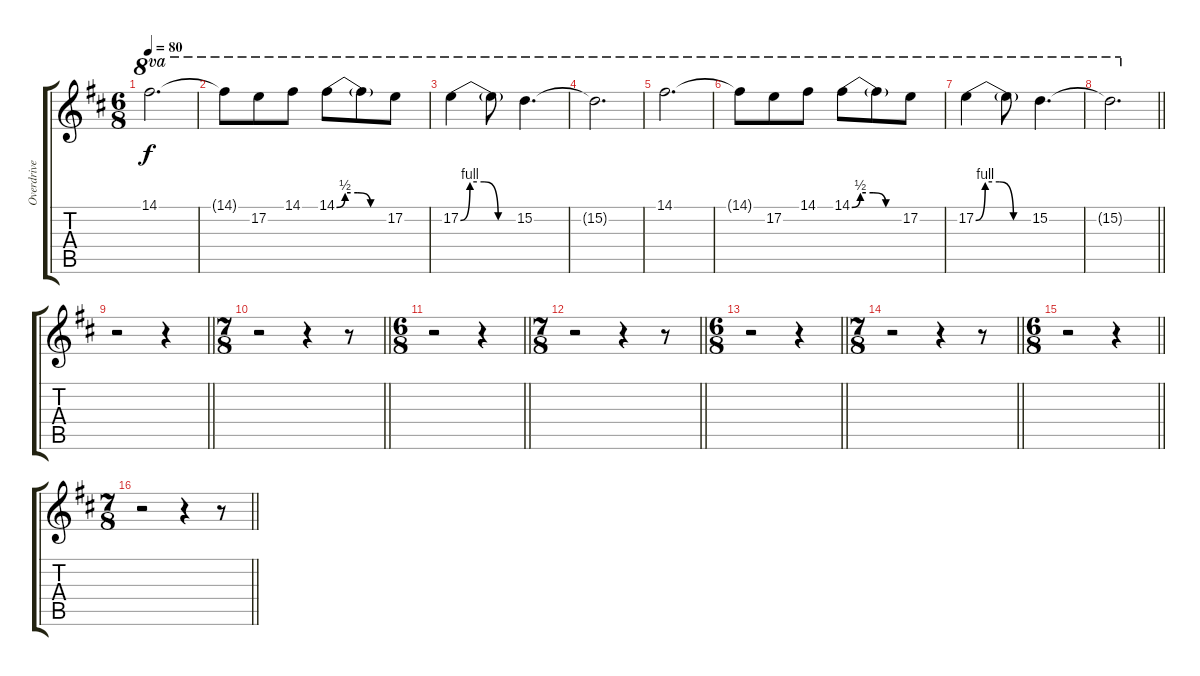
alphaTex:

\track ("Overdrive 2" "Overdrive ") {instrument overdrivenguitar}
\staff {score tabs}
\tuning (E4 B3 G3 D3 A2 E2) {hide}
\ts (6 8)
\tempo 80
\clef g2
\ks d
14.1.2{d ot 8va dy f} |
14.1{t}.8{ot 8va} 17.2.8{ot 8va} 14.1.8{ot 8va} 14.1{be (custom 0 0 10 2 25 2 40 0 60 0)}.8{ot 8va} 14.1{t}.8{ot 8va} 17.2.8{ot 8va} |
17.2{be (custom 0 0 10 4 25 4 40 0 60 0)}.4{ot 8va} 17.2{t}.8{ot 8va} 15.2.4{d ot 8va} |
15.2{t}.2{d ot 8va} |
14.1.2{d ot 8va} |
14.1{t}.8{ot 8va} 17.2.8{ot 8va} 14.1.8{ot 8va} 14.1{be (custom 0 0 10 2 25 2 40 0 60 0)}.8{ot 8va} 14.1{t}.8{ot 8va} 17.2.8{ot 8va} |
17.2{be (custom 0 0 10 4 25 4 40 0 60 0)}.4{ot 8va} 17.2{t}.8{ot 8va} 15.2.4{d ot 8va} |
\barLineRight lightlight
15.2{t}.2{d ot 8va} |
\barLineRight lightlight
r.2 r.4 |
\ts (7 8)
\barLineRight lightlight
r.2 r.4 r.8 |
\ts (6 8)
\barLineRight lightlight
r.2 r.4 |
\ts (7 8)
\barLineRight lightlight
r.2 r.4 r.8 |
\ts (6 8)
\barLineRight lightlight
r.2 r.4 |
\ts (7 8)
\barLineRight lightlight
r.2 r.4 r.8 |
\ts (6 8)
\barLineRight lightlight
r.2 r.4 |
\ts (7 8)
\barLineRight lightlight
r.2 r.4 r.8
